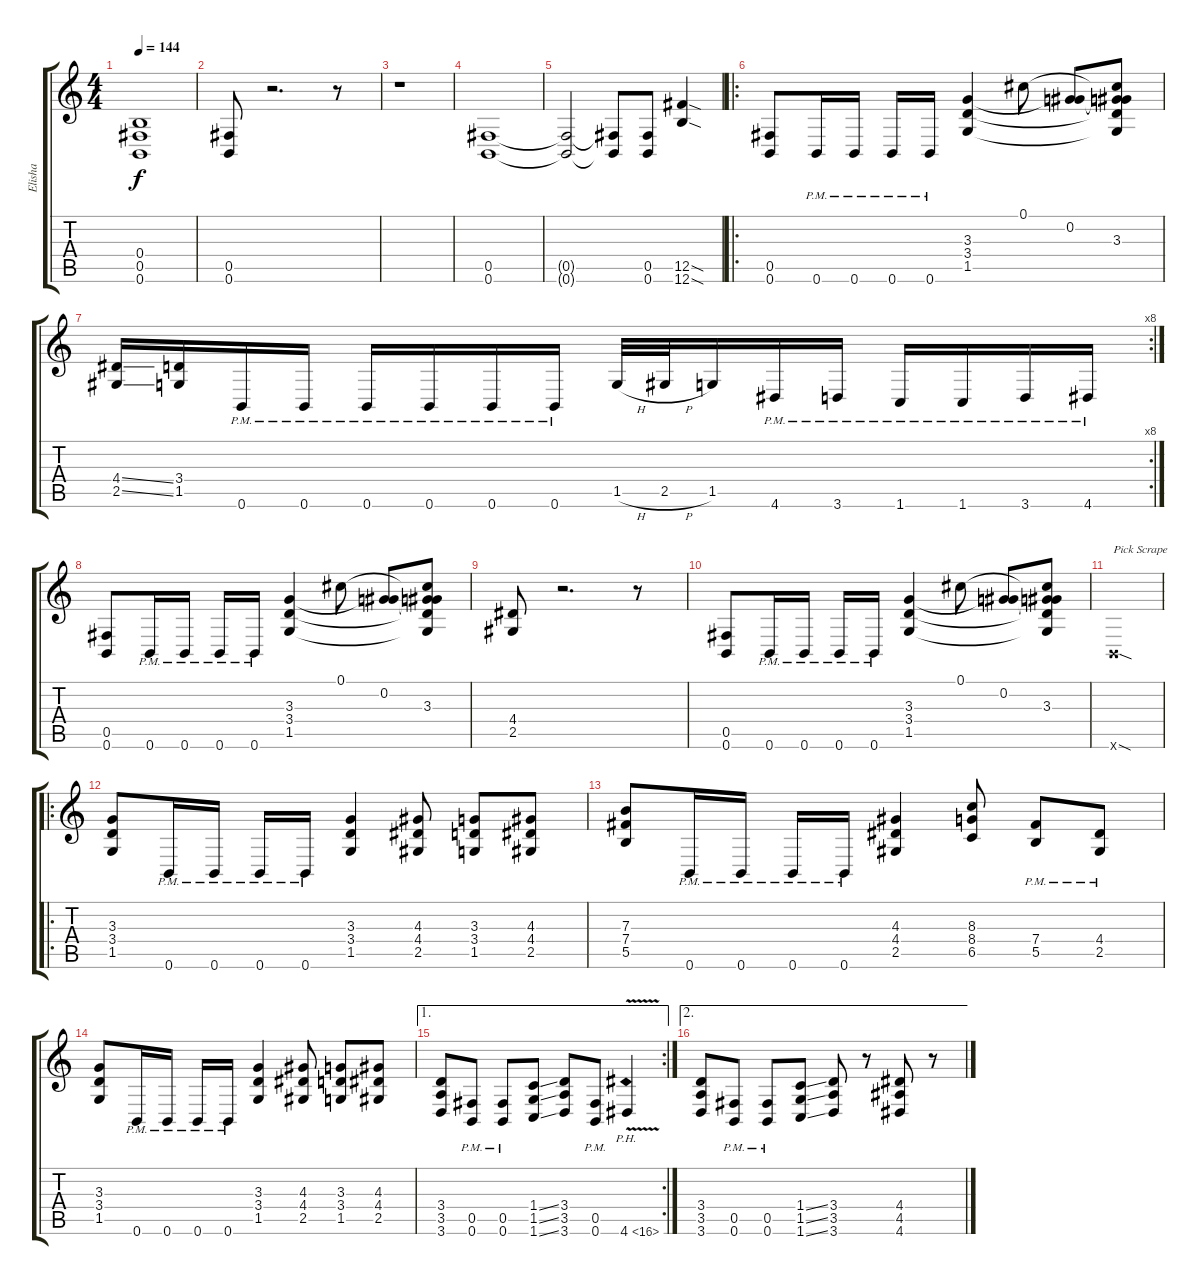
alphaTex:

\track ("Elisha" "Elisha") {instrument overdrivenguitar}
\staff {score tabs}
\tuning (Db4 Ab3 E3 B2 Gb2 B1) {hide}
\ts (4 4)
\tempo 144
\clef g2
\ks c
(0.4{t} 0.5{t} 0.6{t}).1{dy f} |
(0.5 0.6).8 r.2{d} r.8 |
r.1 |
(0.5 0.6).1 |
(0.5{t} 0.6{t}).2 (0.5{t} 0.6{t}).8 (0.5 0.6).8 (12.5{sod} 12.6{sod}).4 |
\ro
(0.5 0.6).8 0.6{pm}.16 0.6{pm}.16 0.6{pm}.16 0.6{pm}.16 (3.3 3.4 1.5).4 0.1.8 (0.2 3.3{t}).8 (0.1{t} 0.2{t} 3.3 3.4{t} 1.5{t}).8 |
\rc 8
(4.4{ss} 2.5{ss}).16 (3.4 1.5).16 0.6{pm}.16 0.6{pm}.16 0.6{pm}.16 0.6{pm}.16 0.6{pm}.16 0.6{pm}.16 1.5{h}.32 2.5{h}.32 1.5.16 4.6{pm}.16 3.6{pm}.16 1.6{pm}.16 1.6{pm}.16 3.6{pm}.16 4.6{pm}.16 |
(0.5 0.6).8 0.6{pm}.16 0.6{pm}.16 0.6{pm}.16 0.6{pm}.16 (3.3 3.4 1.5).4 0.1.8 (0.2 3.3{t}).8 (0.1{t} 0.2{t} 3.3 3.4{t} 1.5{t}).8 |
(4.4 2.5).8 r.2{d} r.8 |
(0.5 0.6).8 0.6{pm}.16 0.6{pm}.16 0.6{pm}.16 0.6{pm}.16 (3.3 3.4 1.5).4 0.1.8 (0.2 3.3{t}).8 (0.1{t} 0.2{t} 3.3 3.4{t} 1.5{t}).8 |
0.6{sod x}.1{txt "Pick Scrape"} |
\ro
(3.3 3.4 1.5).8 0.6{pm}.16 0.6{pm}.16 0.6{pm}.16 0.6{pm}.16 (3.3 3.4 1.5).4 (4.3 4.4 2.5).8 (3.3 3.4 1.5).8 (4.3 4.4 2.5).8 |
(7.3 7.4 5.5).8 0.6{pm}.16 0.6{pm}.16 0.6{pm}.16 0.6{pm}.16 (4.3 4.4 2.5).4 (8.3 8.4 6.5).8 (7.4{pm} 5.5{pm}).8 (4.4{pm} 2.5{pm}).8 |
(3.3 3.4 1.5).8 0.6{pm}.16 0.6{pm}.16 0.6{pm}.16 0.6{pm}.16 (3.3 3.4 1.5).4 (4.3 4.4 2.5).8 (3.3 3.4 1.5).8 (4.3 4.4 2.5).8 |
\ae 1
\rc 2
(3.4 3.5 3.6).8 (0.5{pm} 0.6{pm}).8 (0.5{pm} 0.6{pm}).8 (1.4{ss} 1.5{ss} 1.6{ss}).8 (3.4 3.5 3.6).8 (0.5{pm} 0.6).8 4.6{ph 12 v}.4 |
\ae 2
(3.4 3.5 3.6).8 (0.5{pm} 0.6{pm}).8 (0.5{pm} 0.6{pm}).8 (1.4{ss} 1.5{ss} 1.6{ss}).8 (3.4 3.5 3.6).8 r.8 (4.4 4.5 4.6).8 r.8
